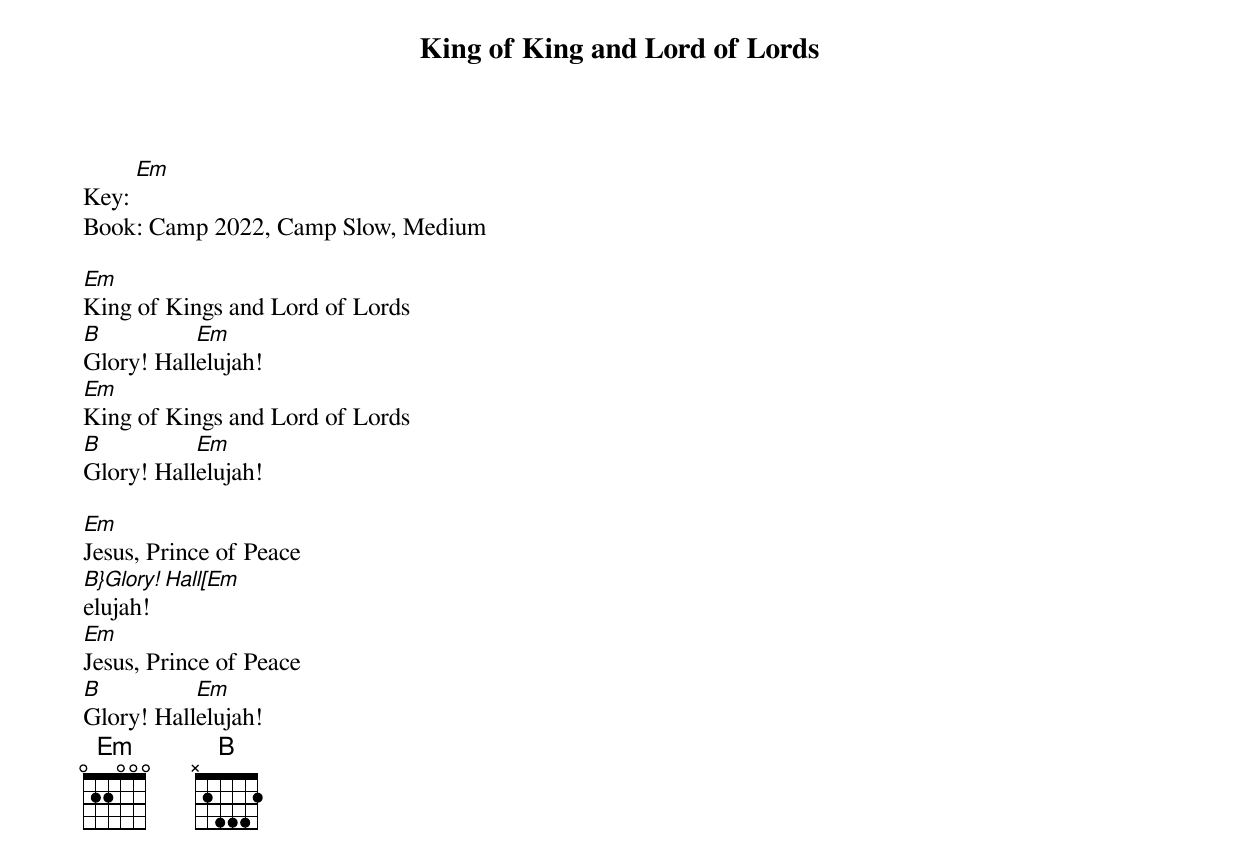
{title: King of King and Lord of Lords}

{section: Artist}
Key: [Em]
Book: Camp 2022, Camp Slow, Medium

[Em]King of Kings and Lord of Lords
[B]Glory! Hall[Em]elujah!
[Em]King of Kings and Lord of Lords
[B]Glory! Hall[Em]elujah!

[Em]Jesus, Prince of Peace
[B}Glory! Hall[Em]elujah!
[Em]Jesus, Prince of Peace
[B]Glory! Hall[Em]elujah!
